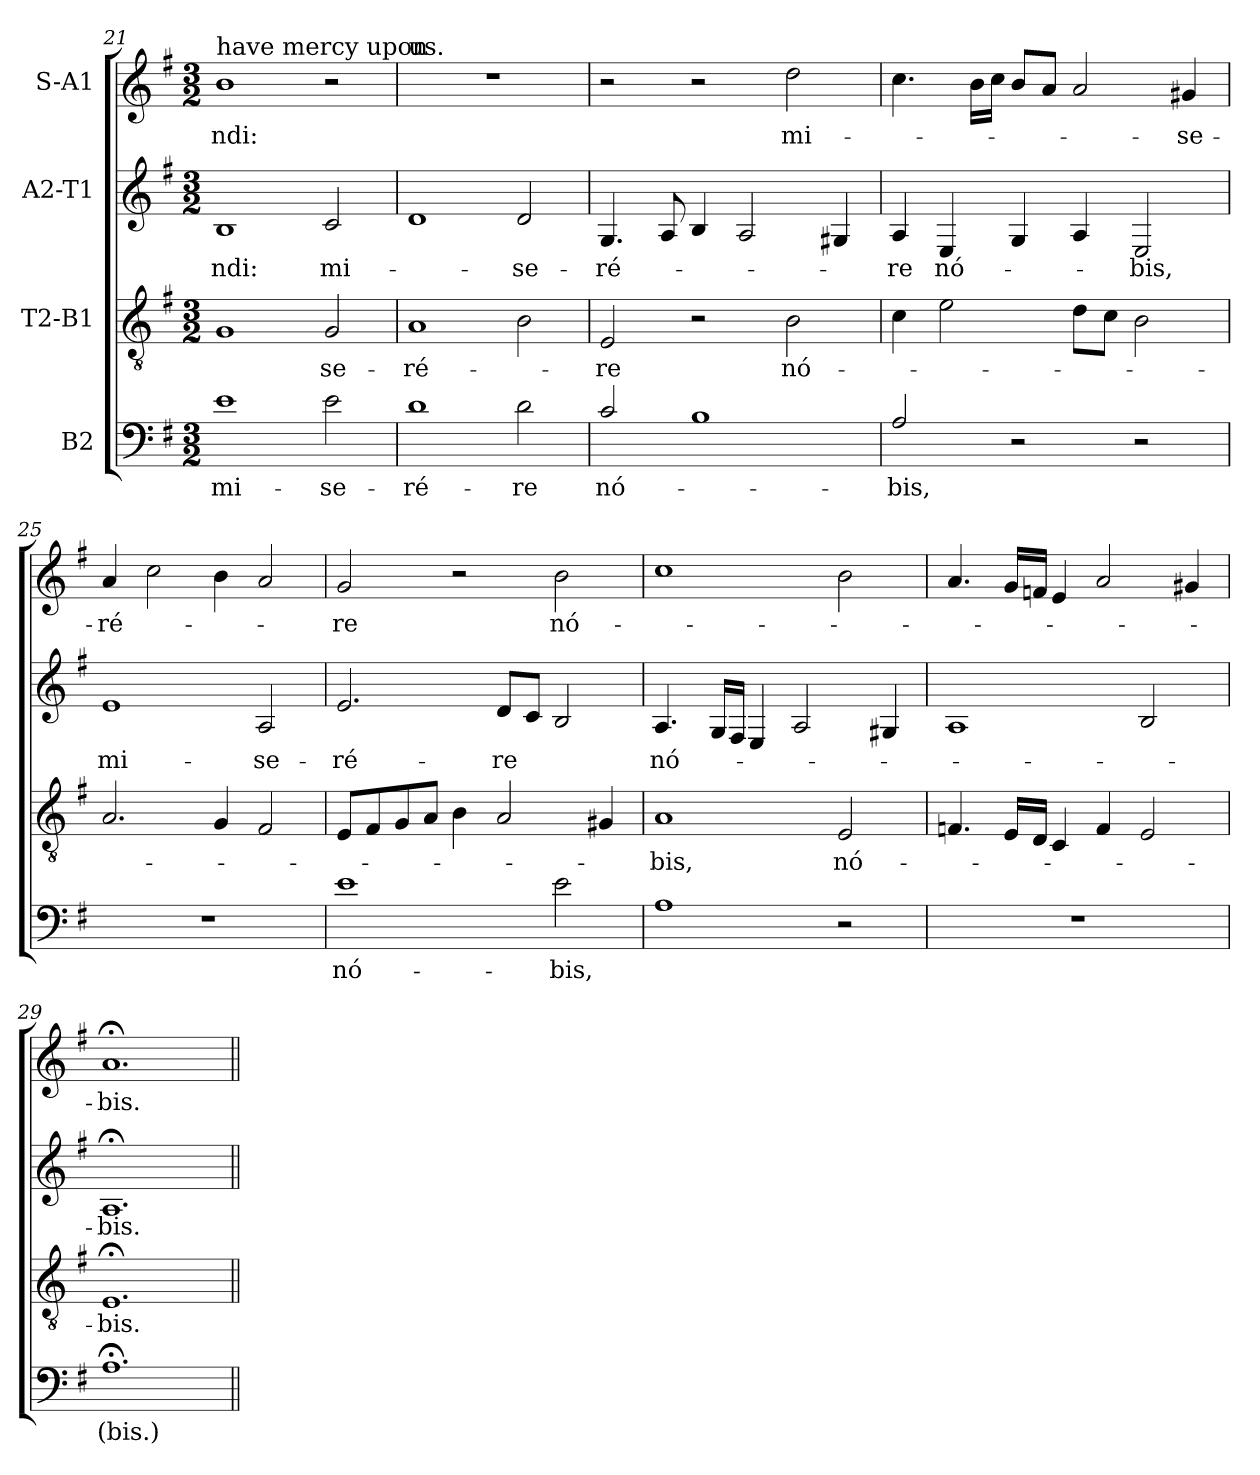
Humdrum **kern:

**kern	**text	**kern	**text	**kern	**text	**kern	**text
*part4	*part4	*part3	*part3	*part2	*part2	*part1	*part1
*staff4	*staff4	*staff3	*staff3	*staff2	*staff2	*staff1	*staff1
*I"B2	*	*I"T2-B1	*	*I"A2-T1	*	*I"S-A1	*
!!LO:LB:g=z
*clefF4	*	*clefGv2	*	*clefG2	*	*clefG2	*
*ITrd7c12	*	*	*	*	*	*	*
*k[f#]	*	*k[f#]	*	*k[f#]	*	*k[f#]	*
*G:	*	*G:	*	*G:	*	*G:	*
*M3/2	*	*M3/2	*	*M3/2	*	*M3/2	*
=21	=21	=21	=21	=21	=21	=21	=21
!	!	!	!	!	!	!LO:TX:a:t=have mercy upon	!
!	!LO:LY:b	!	!	!	!LO:LY:b	!	!LO:LY:b
1E	mi-	1G	.	1B	-ndi:	1b	-ndi:
!	!LO:LY:b	!	!LO:LY:b	!	!LO:LY:b	!	!
2E\	-se-	2G/	-se-	2c/	mi-	2r	.
=22	=22	=22	=22	=22	=22	=22	=22
!	!	!	!	!	!	!LO:TX:a:t=us.	!
!	!LO:LY:b	!	!LO:LY:b	!	!	!	!
1D	-ré-	1A	-ré-	1d	.	1.r	.
!	!LO:LY:b	!	!	!	!LO:LY:b	!	!
2D\	-re	2B\	.	2d/	-se-	.	.
=23	=23	=23	=23	=23	=23	=23	=23
!	!LO:LY:b	!	!LO:LY:b	!	!LO:LY:b	!	!
2C/	nó-	2E/	-re	4.G/	-ré-	2r	.
.	.	.	.	8A/	.	.	.
1BB	.	2r	.	4B/	.	2r	.
.	.	.	.	2A/	.	.	.
!	!	!	!LO:LY:b	!	!	!	!LO:LY:b
.	.	2B\	nó-	.	.	2dd\	mi-
.	.	.	.	4G#/	.	.	.
=24	=24	=24	=24	=24	=24	=24	=24
!	!LO:LY:b	!	!	!	!LO:LY:b	!	!
2AA/	-bis,	4c\	.	4A/	-re	4.cc\	.
!	!	!	!	!	!LO:LY:b	!	!
.	.	2e\	.	4E/	nó-	.	.
.	.	.	.	.	.	16b\LL	.
.	.	.	.	.	.	16cc\JJ	.
2r	.	.	.	4G/	.	8b/L	.
.	.	.	.	.	.	8a/J	.
.	.	8d\L	.	4A/	.	2a/	.
.	.	8c\J	.	.	.	.	.
!	!	!	!	!	!LO:LY:b	!	!
2r	.	2B\	.	2E/	-bis,	.	.
!	!	!	!	!	!	!	!LO:LY:b
.	.	.	.	.	.	4g#/	-se-
!!LO:PB:g=z
=25	=25	=25	=25	=25	=25	=25	=25
!	!	!	!	!	!LO:LY:b	!	!LO:LY:b
1.r	.	2.A/	.	1e	mi-	4a/	-ré-
.	.	.	.	.	.	2cc\	.
.	.	4G/	.	.	.	4b\	.
!	!	!	!	!	!LO:LY:b	!	!
.	.	2F#/	.	2A/	-se-	2a/	.
=26	=26	=26	=26	=26	=26	=26	=26
!	!LO:LY:b	!	!	!	!LO:LY:b	!	!LO:LY:b
1E	nó-	8E/L	.	2.e/	-ré-	2g/	-re
.	.	8F#/	.	.	.	.	.
.	.	8G/	.	.	.	.	.
.	.	8A/J	.	.	.	.	.
.	.	4B\	.	.	.	2r	.
!	!	!	!	!	!LO:LY:b	!	!
.	.	2A/	.	8d/L	-re	.	.
.	.	.	.	8c/J	.	.	.
!	!LO:LY:b	!	!	!	!	!	!LO:LY:b
2E\	-bis,	.	.	2B/	.	2b\	nó-
.	.	4G#/	.	.	.	.	.
=27	=27	=27	=27	=27	=27	=27	=27
!	!	!	!LO:LY:b	!	!LO:LY:b	!	!
1AA	.	1A	-bis,	4.A/	nó-	1cc	.
.	.	.	.	16G/LL	.	.	.
.	.	.	.	16F#/JJ	.	.	.
.	.	.	.	4E/	.	.	.
.	.	.	.	2A/	.	.	.
!	!	!	!LO:LY:b	!	!	!	!
2r	.	2E/	nó-	.	.	2b\	.
.	.	.	.	4G#/	.	.	.
=28	=28	=28	=28	=28	=28	=28	=28
1.r	.	4.Fn/	.	1A	.	4.a/	.
.	.	16E/LL	.	.	.	16g/LL	.
.	.	16D/JJ	.	.	.	16f/JJ	.
.	.	4C/	.	.	.	4e/	.
.	.	4F/	.	.	.	2a/	.
.	.	2E/	.	2B/	.	.	.
.	.	.	.	.	.	4g#/	.
!!LO:LB:g=z
=29	=29	=29	=29	=29	=29	=29	=29
!	!LO:LY:b	!	!LO:LY:b	!	!LO:LY:b	!	!LO:LY:b
1.AA;	(bis.)	1.E;	-bis.	1.A;	-bis.	1.a;	-bis.
=||	=||	=||	=||	=||	=||	=||	=||
*-	*-	*-	*-	*-	*-	*-	*-
